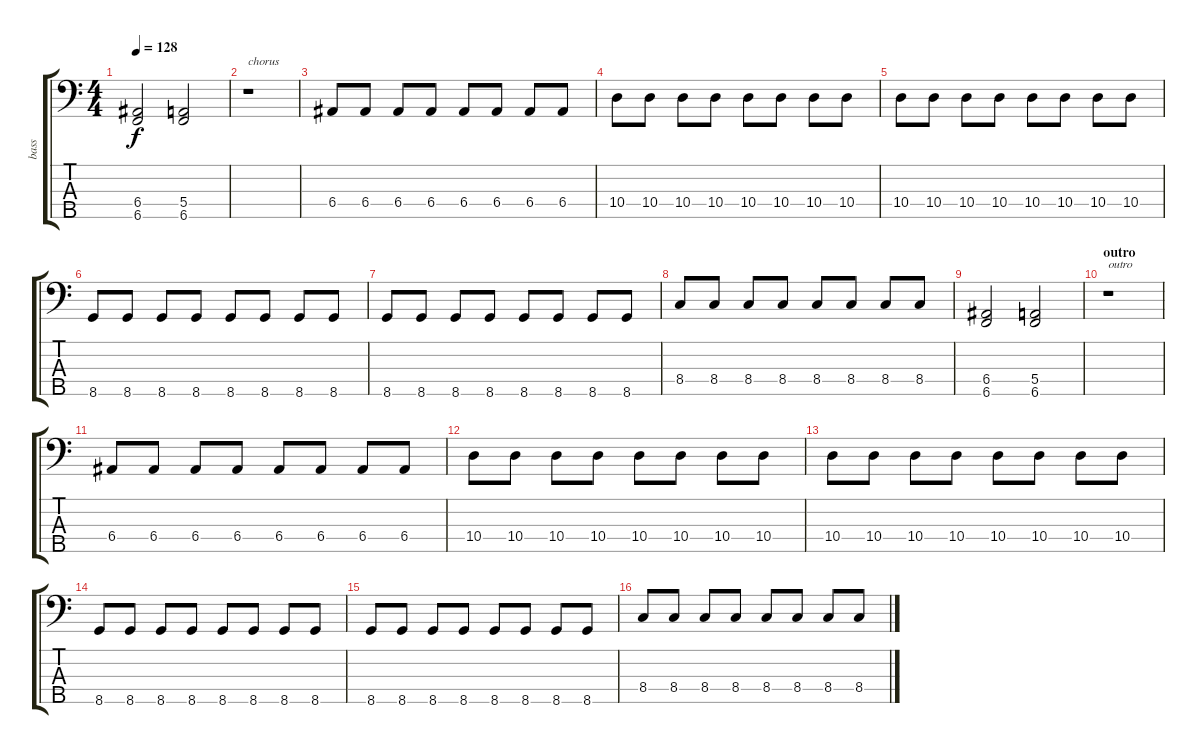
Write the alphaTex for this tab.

\track ("bass" "bass") {instrument electricbasspick}
\staff {score tabs}
\tuning (G2 D2 A1 E1 B0) {hide}
\ts (4 4)
\tempo 128
\clef f4
\ks c
(6.4 6.5).2{dy f} (5.4 6.5).2 |
r.1{txt "chorus"} |
6.4.8 6.4.8 6.4.8 6.4.8 6.4.8 6.4.8 6.4.8 6.4.8 |
10.4.8 10.4.8 10.4.8 10.4.8 10.4.8 10.4.8 10.4.8 10.4.8 |
10.4.8 10.4.8 10.4.8 10.4.8 10.4.8 10.4.8 10.4.8 10.4.8 |
8.5.8 8.5.8 8.5.8 8.5.8 8.5.8 8.5.8 8.5.8 8.5.8 |
8.5.8 8.5.8 8.5.8 8.5.8 8.5.8 8.5.8 8.5.8 8.5.8 |
8.4.8 8.4.8 8.4.8 8.4.8 8.4.8 8.4.8 8.4.8 8.4.8 |
(6.4 6.5).2 (5.4 6.5).2 |
\section ("" "outro")
r.1{txt "outro"} |
6.4.8 6.4.8 6.4.8 6.4.8 6.4.8 6.4.8 6.4.8 6.4.8 |
10.4.8 10.4.8 10.4.8 10.4.8 10.4.8 10.4.8 10.4.8 10.4.8 |
10.4.8 10.4.8 10.4.8 10.4.8 10.4.8 10.4.8 10.4.8 10.4.8 |
8.5.8 8.5.8 8.5.8 8.5.8 8.5.8 8.5.8 8.5.8 8.5.8 |
8.5.8 8.5.8 8.5.8 8.5.8 8.5.8 8.5.8 8.5.8 8.5.8 |
8.4.8 8.4.8 8.4.8 8.4.8 8.4.8 8.4.8 8.4.8 8.4.8
